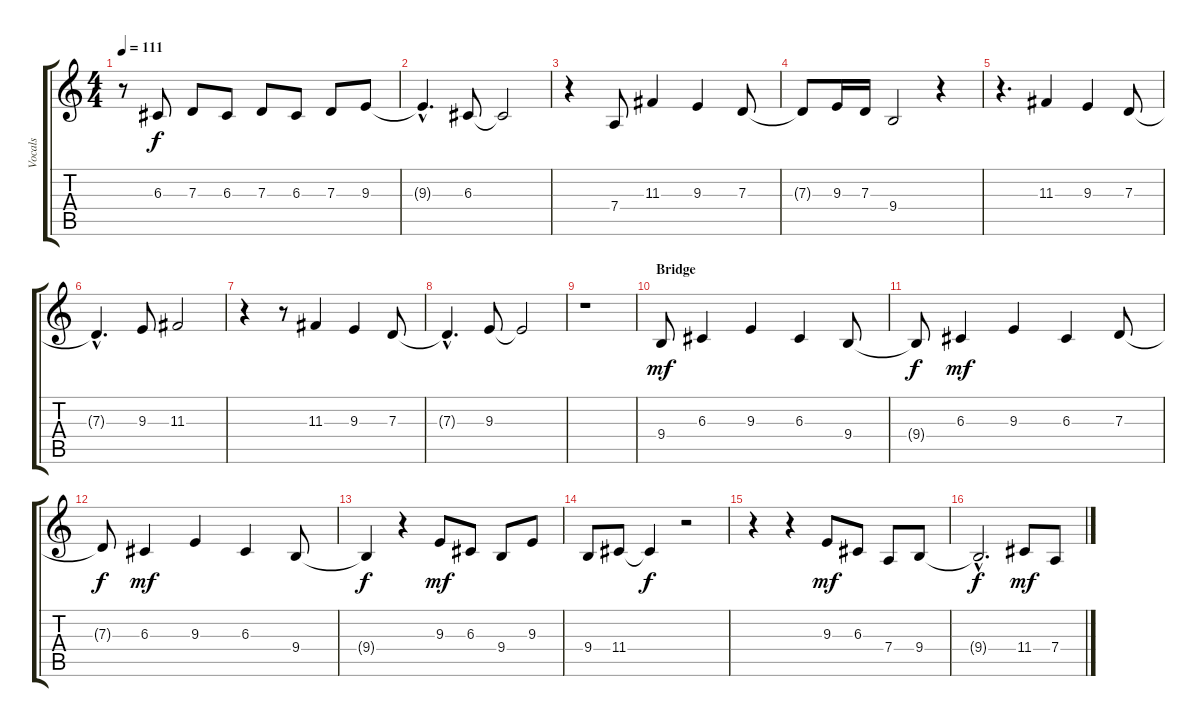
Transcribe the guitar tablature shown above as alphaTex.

\track ("Vocals" "Vocals") {instrument tenorsax}
\staff {score tabs}
\tuning (E4 B3 G3 D3 A2 E2) {hide}
\ts (4 4)
\tempo 111
\clef g2
\ks c
r.8{dy f} 6.3.8 7.3.8 6.3.8 7.3.8 6.3.8 7.3.8 9.3.8 |
9.3{hac t}.4{d} 6.3.8 6.3{t}.2 |
r.4 7.4.8 11.3.4 9.3.4 7.3.8 |
7.3{t}.8 9.3.16 7.3.16 9.4.2 r.4 |
r.4{d} 11.3.4 9.3.4 7.3.8 |
7.3{hac t}.4{d} 9.3.8 11.3.2 |
r.4 r.8 11.3.4 9.3.4 7.3.8 |
7.3{hac t}.4{d} 9.3.8 9.3{t}.2 |
r.1 |
\section ("" "Bridge")
9.4.8{dy mf} 6.3.4 9.3.4 6.3.4 9.4.8 |
9.4{t}.8{dy f} 6.3.4{dy mf} 9.3.4 6.3.4 7.3.8 |
7.3{t}.8{dy f} 6.3.4{dy mf} 9.3.4 6.3.4 9.4.8 |
9.4{t}.4{dy f} r.4 9.3.8{dy mf} 6.3.8 9.4.8 9.3.8 |
9.4.8 11.4.8 11.4{t}.4{dy f} r.2 |
r.4 r.4 9.3.8{dy mf} 6.3.8 7.4.8 9.4.8 |
9.4{hac t}.2{d dy f} 11.4.8{dy mf} 7.4.8
